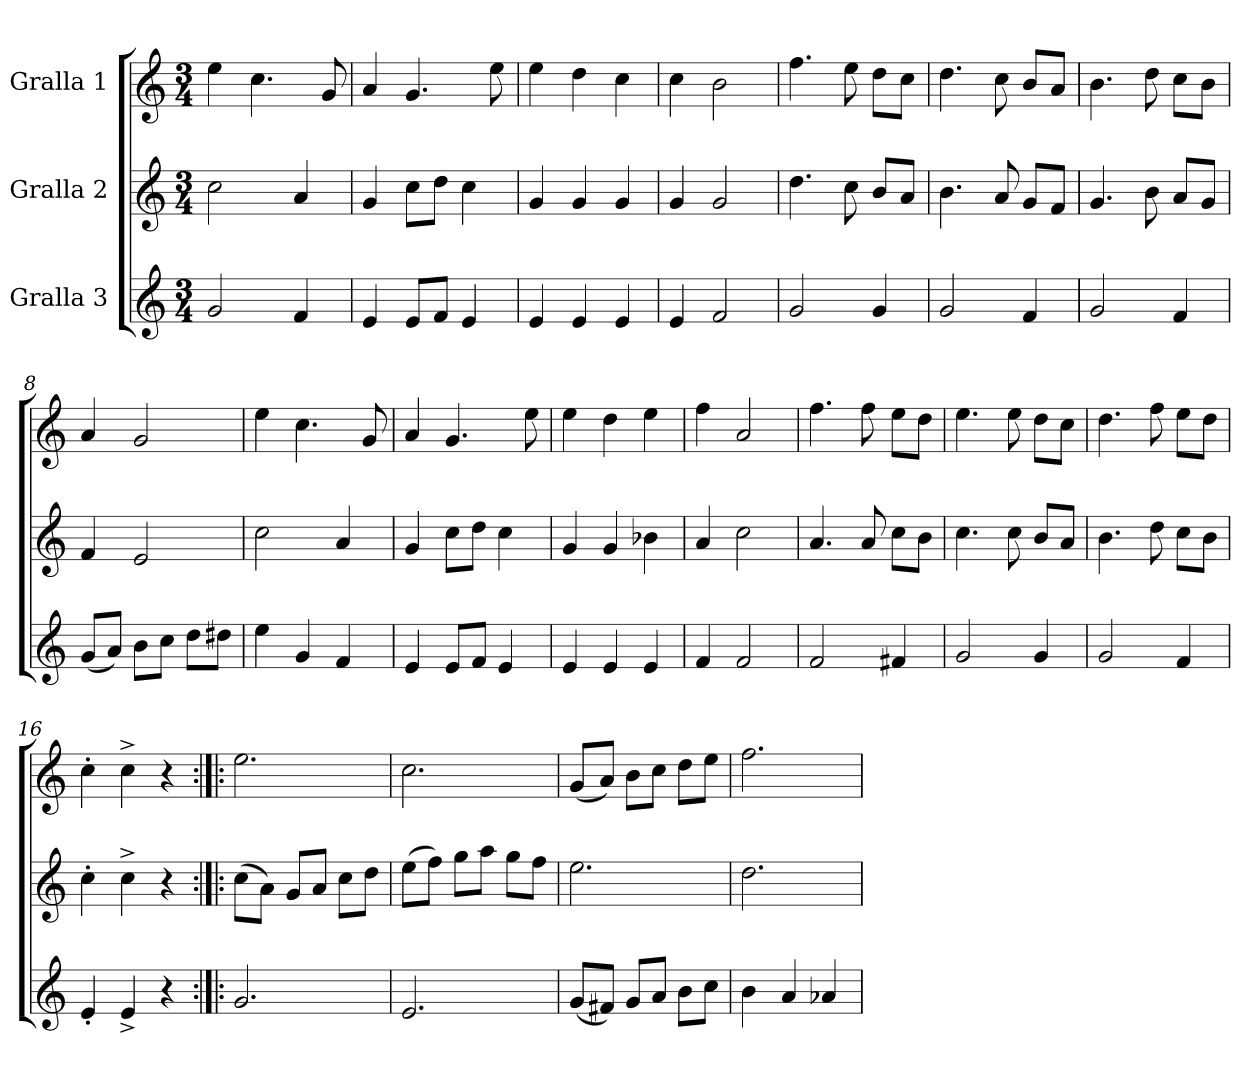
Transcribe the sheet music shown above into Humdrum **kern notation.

**kern	**kern	**kern
*part3	*part2	*part1
*staff3	*staff2	*staff1
*I"Gralla 3	*I"Gralla 2	*I"Gralla 1
*clefG2	*clefG2	*clefG2
*k[]	*k[]	*k[]
*M3/4	*M3/4	*M3/4
*MM120	*MM120	*MM120
=1	=1	=1
2g/	2cc\	4ee\
.	.	4.cc\
4f/	4a/	.
.	.	8g/
=2	=2	=2
4e/	4g/	4a/
8e/L	8cc\L	4.g/
8f/J	8dd\J	.
4e/	4cc\	.
.	.	8ee\
=3	=3	=3
4e/	4g/	4ee\
4e/	4g/	4dd\
4e/	4g/	4cc\
=4	=4	=4
4e/	4g/	4cc\
2f/	2g/	2b\
=5	=5	=5
2g/	4.dd\	4.ff\
.	8cc\	8ee\
4g/	8b/L	8dd\L
.	8a/J	8cc\J
=6	=6	=6
2g/	4.b\	4.dd\
.	8a/	8cc\
4f/	8g/L	8b/L
.	8f/J	8a/J
=7	=7	=7
2g/	4.g/	4.b\
.	8b\	8dd\
4f/	8a/L	8cc\L
.	8g/J	8b\J
=8	=8	=8
(<8g/L	4f/	4a/
8a/J)	.	.
8b\L	2e/	2g/
8cc\J	.	.
8dd\L	.	.
8dd#X\J	.	.
=9	=9	=9
4ee\	2cc\	4ee\
4g/	.	4.cc\
4f/	4a/	.
.	.	8g/
=10	=10	=10
4e/	4g/	4a/
8e/L	8cc\L	4.g/
8f/J	8dd\J	.
4e/	4cc\	.
.	.	8ee\
!!LO:LB:g=z
=11	=11	=11
4e/	4g/	4ee\
4e/	4g/	4dd\
4e/	4b-X\	4ee\
=12	=12	=12
4f/	4a/	4ff\
2f/	2cc\	2a/
=13	=13	=13
2f/	4.a/	4.ff\
.	8a/	8ff\
4f#X/	8cc\L	8ee\L
.	8b\J	8dd\J
=14	=14	=14
2g/	4.cc\	4.ee\
.	8cc\	8ee\
4g/	8b/L	8dd\L
.	8a/J	8cc\J
=15	=15	=15
2g/	4.b\	4.dd\
.	8dd\	8ff\
4f/	8cc\L	8ee\L
.	8b\J	8dd\J
=16	=16	=16
4e'/	4cc'\	4cc'\
4e^/	4cc^\	4cc^\
4r	4r	4r
=17:|!|:	=17:|!|:	=17:|!|:
2.g/	(>8cc\L	2.ee\
.	8a\J)	.
.	8g/L	.
.	8a/J	.
.	8cc\L	.
.	8dd\J	.
=18	=18	=18
2.e/	(>8ee\L	2.cc\
.	8ff\J)	.
.	8gg\L	.
.	8aa\J	.
.	8gg\L	.
.	8ff\J	.
=19	=19	=19
(<8g/L	2.ee\	(<8g/L
8f#X/J)	.	8a/J)
8g/L	.	8b\L
8a/J	.	8cc\J
8b\L	.	8dd\L
8cc\J	.	8ee\J
=20	=20	=20
4b\	2.dd\	2.ff\
4a/	.	.
4a-X/	.	.
=	=	=
*-	*-	*-
